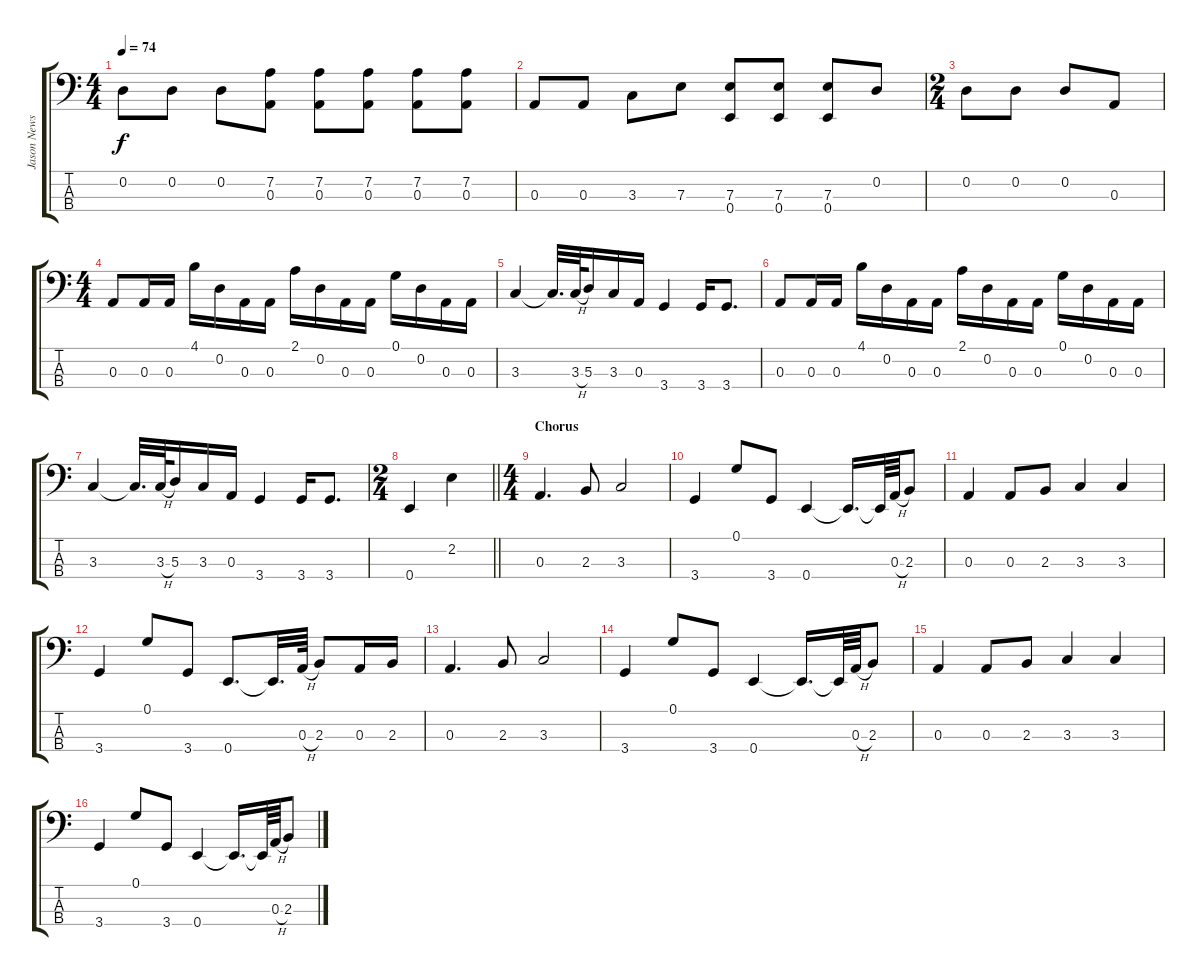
\track ("Jason Newsted" "Jason News") {instrument electricbasspick}
\staff {score tabs}
\tuning (G2 D2 A1 E1) {hide}
\ts (4 4)
\tempo 74
\clef f4
\ks c
0.2.8{dy f} 0.2.8 0.2.8 (7.2 0.3).8 (7.2 0.3).8 (7.2 0.3).8 (7.2 0.3).8 (7.2 0.3).8 |
0.3.8 0.3.8 3.3.8 7.3.8 (7.3 0.4).8 (7.3 0.4).8 (7.3 0.4).8 0.2.8 |
\ts (2 4)
0.2.8 0.2.8 0.2.8 0.3.8 |
\ts (4 4)
0.3.8 0.3.16 0.3.16 4.1.16 0.2.16 0.3.16 0.3.16 2.1.16 0.2.16 0.3.16 0.3.16 0.1.16 0.2.16 0.3.16 0.3.16 |
3.3.4 3.3{t}.32{d} 3.3{h}.64 5.3.16 3.3.16 0.3.16 3.4.4 3.4.16 3.4.8{d} |
0.3.8 0.3.16 0.3.16 4.1.16 0.2.16 0.3.16 0.3.16 2.1.16 0.2.16 0.3.16 0.3.16 0.1.16 0.2.16 0.3.16 0.3.16 |
3.3.4 3.3{t}.32{d} 3.3{h}.64 5.3.16 3.3.16 0.3.16 3.4.4 3.4.16 3.4.8{d} |
\ts (2 4)
\barLineRight lightlight
0.4.4 2.2.4 |
\ts (4 4)
\section ("" "Chorus")
0.3.4{d} 2.3.8 3.3.2 |
3.4.4 0.1.8 3.4.8 0.4.4 0.4{t}.16{d} 0.4{t}.64 0.3{h}.64 2.3.8 |
0.3.4 0.3.8 2.3.8 3.3.4 3.3.4 |
3.4.4 0.1.8 3.4.8 0.4.8{d} 0.4{t}.32{d} 0.3{h}.64 2.3.8 0.3.16 2.3.16 |
0.3.4{d} 2.3.8 3.3.2 |
3.4.4 0.1.8 3.4.8 0.4.4 0.4{t}.16{d} 0.4{t}.64 0.3{h}.64 2.3.8 |
0.3.4 0.3.8 2.3.8 3.3.4 3.3.4 |
3.4.4 0.1.8 3.4.8 0.4.4 0.4{t}.16{d} 0.4{t}.64 0.3{h}.64 2.3.8
